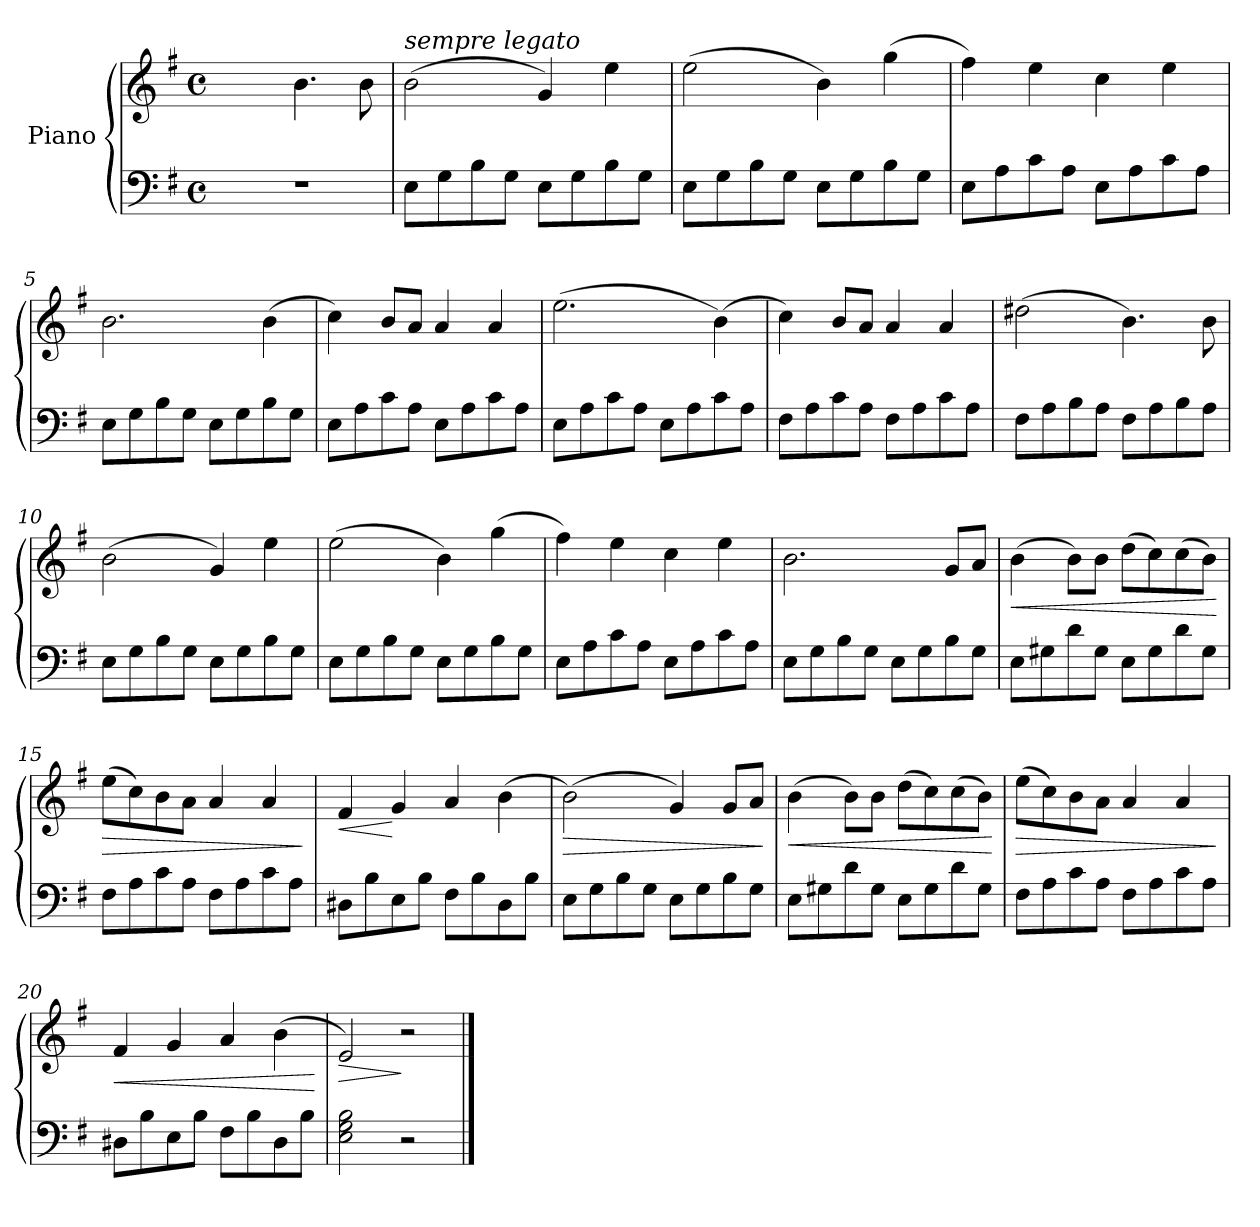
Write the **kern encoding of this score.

**kern	**kern	**dynam
*part1	*part1	*part1
*staff2	*staff1	*staff1/2
*I"Piano	*	*
*clefF4	*clefG2	*
*k[f#]	*k[f#]	*
*M4/4	*M4/4	*
*met(c)	*met(c)	*
=1	=1	=1
1r	2ryy	.
.	4.b\	.
.	8b\	.
=2	=2	=2
!	!LO:TX:a:i:t=sempre legato	!
8E\L	(2b\	.
8G\	.	.
8B\	.	.
8G\J	.	.
8E\L	4g/)	.
8G\	.	.
8B\	4ee\	.
8G\J	.	.
=3	=3	=3
8E\L	(2ee\	.
8G\	.	.
8B\	.	.
8G\J	.	.
8E\L	4b\)	.
8G\	.	.
8B\	(4gg\	.
8G\J	.	.
=4	=4	=4
8E\L	4ff#\)	.
8A\	.	.
8c\	4ee\	.
8A\J	.	.
8E\L	4cc\	.
8A\	.	.
8c\	4ee\	.
8A\J	.	.
=5	=5	=5
8E\L	2.b\	.
8G\	.	.
8B\	.	.
8G\J	.	.
8E\L	.	.
8G\	.	.
8B\	(4b\	.
8G\J	.	.
!!LO:LB:g=z
=6	=6	=6
8E\L	4cc\)	.
8A\	.	.
8c\	8b/L	.
8A\J	8a/J	.
8E\L	4a/	.
8A\	.	.
8c\	4a/	.
8A\J	.	.
=7	=7	=7
8E\L	(2.ee\	.
8A\	.	.
8c\	.	.
8A\J	.	.
8E\L	.	.
8A\	.	.
8c\	(4b\)	.
8A\J	.	.
=8	=8	=8
8F#\L	4cc\)	.
8A\	.	.
8c\	8b/L	.
8A\J	8a/J	.
8F#\L	4a/	.
8A\	.	.
8c\	4a/	.
8A\J	.	.
=9	=9	=9
8F#\L	(2dd#X\	.
8A\	.	.
8B\	.	.
8A\J	.	.
8F#\L	4.b\)	.
8A\	.	.
8B\	.	.
8A\J	8b\	.
!!LO:LB:g=z
=10	=10	=10
8E\L	(2b\	.
8G\	.	.
8B\	.	.
8G\J	.	.
8E\L	4g/)	.
8G\	.	.
8B\	4ee\	.
8G\J	.	.
=11	=11	=11
8E\L	(2ee\	.
8G\	.	.
8B\	.	.
8G\J	.	.
8E\L	4b\)	.
8G\	.	.
8B\	(4gg\	.
8G\J	.	.
=12	=12	=12
8E\L	4ff#\)	.
8A\	.	.
8c\	4ee\	.
8A\J	.	.
8E\L	4cc\	.
8A\	.	.
8c\	4ee\	.
8A\J	.	.
=13	=13	=13
8E\L	2.b\	.
8G\	.	.
8B\	.	.
8G\J	.	.
8E\L	.	.
8G\	.	.
8B\	8g/L	.
8G\J	8a/J	.
!!LO:LB:g=z
=14	=14	=14
!	!	!LO:HP:b
8E\L	(4b\	<
8G#X\	.	.
8d\	8b\L)	.
8G#\J	8b\J	.
8E\L	(8dd\L	.
8G#\	8cc\)	.
8d\	(8cc\	.
8G#\J	8b\J)	.
.	.	[
=15	=15	=15
!	!	!LO:HP:b
8F#\L	(8ee\L	>
8A\	8cc\)	.
8c\	8b\	.
8A\J	8a\J	.
8F#\L	4a/	.
8A\	.	.
8c\	4a/	.
8A\J	.	.
.	.	]
=16	=16	=16
!	!	!LO:HP:b
8D#X\L	4f#/	<
8B\	.	.
8E\	4g/	[
8B\J	.	.
8F#\L	4a/	.
8B\	.	.
8D#\	(4b\	.
8B\J	.	.
=17	=17	=17
!	!	!LO:HP:b
8E\L	(2b\)	>
8G\	.	.
8B\	.	.
8G\J	.	.
8E\L	4g/)	.
8G\	.	.
8B\	8g/L	.
8G\J	8a/J	.
.	.	]
!!LO:LB:g=z
=18	=18	=18
!	!	!LO:HP:b
8E\L	(4b\	<
8G#X\	.	.
8d\	8b\L)	.
8G#\J	8b\J	.
8E\L	(8dd\L	.
8G#\	8cc\)	.
8d\	(8cc\	.
8G#\J	8b\J)	.
.	.	[
=19	=19	=19
!	!	!LO:HP:b
8F#\L	(8ee\L	>
8A\	8cc\)	.
8c\	8b\	.
8A\J	8a\J	.
8F#\L	4a/	.
8A\	.	.
8c\	4a/	.
8A\J	.	.
.	.	]
=20	=20	=20
!	!	!LO:HP:b
8D#X\L	4f#/	<
8B\	.	.
8E\	4g/	.
8B\J	.	.
8F#\L	4a/	.
8B\	.	.
8D#\	(4b\	.
8B\J	.	.
.	.	[
=21	=21	=21
!	!	!LO:HP:b
2E\ 2G\ 2B\	2e/)	>
2r	2r	]
==	==	==
*-	*-	*-
